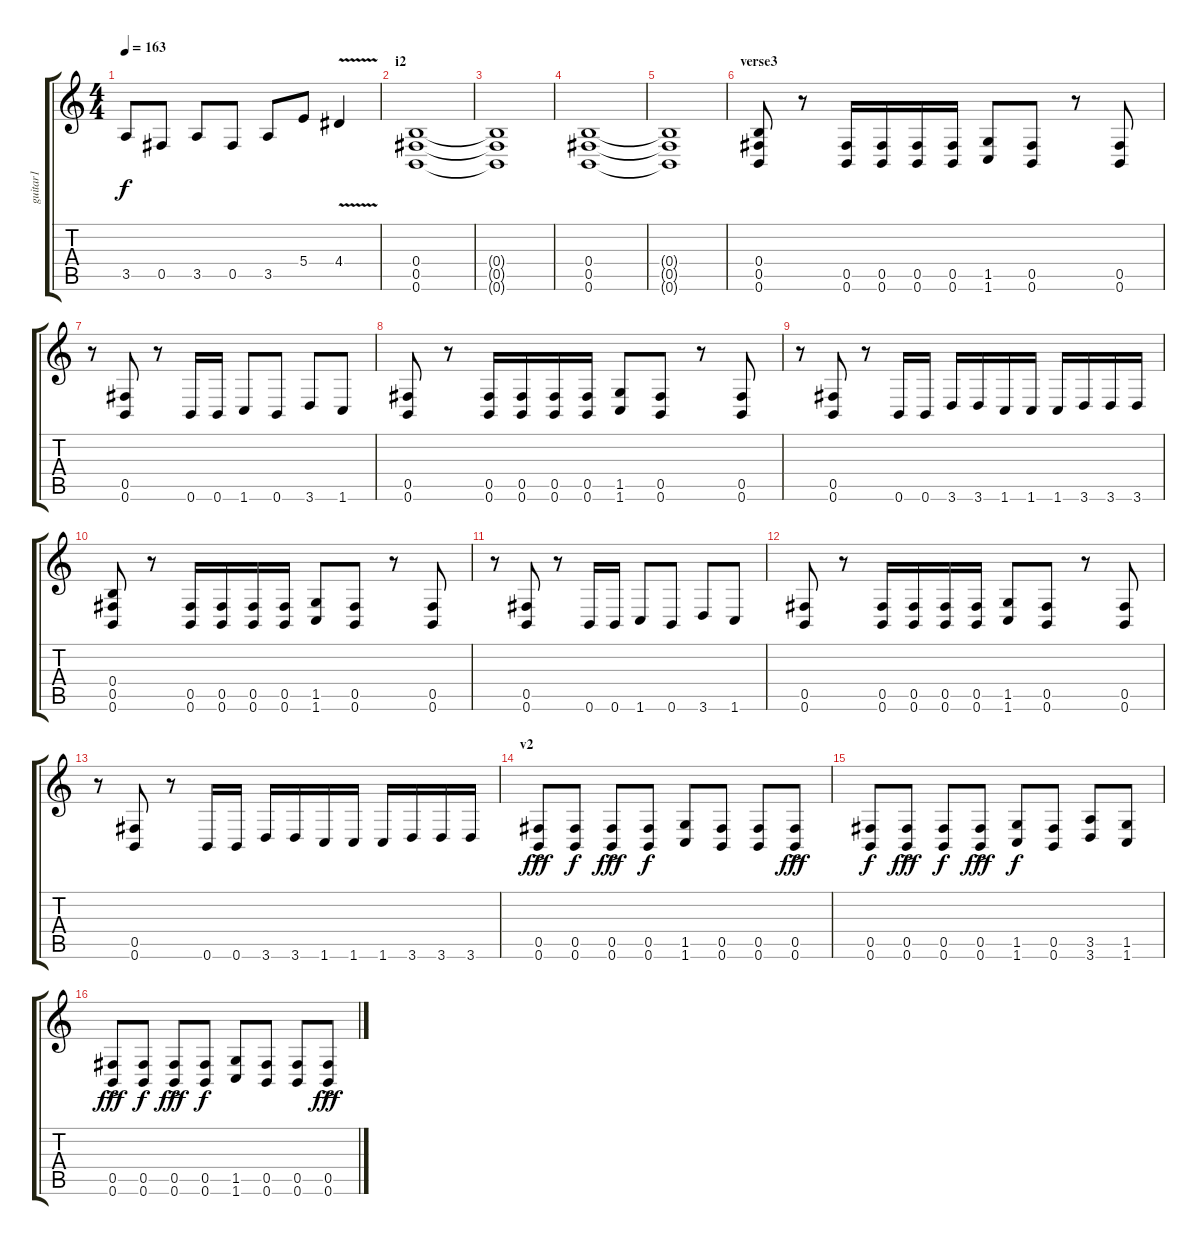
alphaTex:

\track ("guitar1" "guitar1") {instrument distortionguitar}
\staff {score tabs}
\tuning (Db4 Ab3 E3 B2 Gb2 B1) {hide}
\ts (4 4)
\tempo 163
\clef g2
\ks c
3.5.8{dy f} 0.5.8 3.5.8 0.5.8 3.5.8 5.4.8 4.4{v}.4 |
\section ("" "i2")
(0.4 0.5 0.6).1 |
(0.4{t} 0.5{t} 0.6{t}).1 |
(0.4 0.5 0.6).1 |
(0.4{t} 0.5{t} 0.6{t}).1 |
\section ("" "verse3")
(0.4 0.5 0.6).8 r.8 (0.5 0.6).16 (0.5 0.6).16 (0.5 0.6).16 (0.5 0.6).16 (1.5 1.6).8 (0.5 0.6).8 r.8 (0.5 0.6).8 |
r.8 (0.5 0.6).8 r.8 0.6.16 0.6.16 1.6.8 0.6.8 3.6.8 1.6.8 |
(0.5 0.6).8 r.8 (0.5 0.6).16 (0.5 0.6).16 (0.5 0.6).16 (0.5 0.6).16 (1.5 1.6).8 (0.5 0.6).8 r.8 (0.5 0.6).8 |
r.8 (0.5 0.6).8 r.8 0.6.16 0.6.16 3.6.16 3.6.16 1.6.16 1.6.16 1.6.16 3.6.16 3.6.16 3.6.16 |
(0.4 0.5 0.6).8 r.8 (0.5 0.6).16 (0.5 0.6).16 (0.5 0.6).16 (0.5 0.6).16 (1.5 1.6).8 (0.5 0.6).8 r.8 (0.5 0.6).8 |
r.8 (0.5 0.6).8 r.8 0.6.16 0.6.16 1.6.8 0.6.8 3.6.8 1.6.8 |
(0.5 0.6).8 r.8 (0.5 0.6).16 (0.5 0.6).16 (0.5 0.6).16 (0.5 0.6).16 (1.5 1.6).8 (0.5 0.6).8 r.8 (0.5 0.6).8 |
r.8 (0.5 0.6).8 r.8 0.6.16 0.6.16 3.6.16 3.6.16 1.6.16 1.6.16 1.6.16 3.6.16 3.6.16 3.6.16 |
\section ("" "v2")
(0.5 0.6{ac}).8{dy fff} (0.5 0.6).8{dy f} (0.5 0.6{ac}).8{dy fff} (0.5 0.6).8{dy f} (1.5 1.6).8 (0.5 0.6).8 (0.5 0.6).8 (0.5 0.6{ac}).8{dy fff} |
(0.5 0.6).8{dy f} (0.5 0.6{ac}).8{dy fff} (0.5 0.6).8{dy f} (0.5 0.6{ac}).8{dy fff} (1.5 1.6).8{dy f} (0.5 0.6).8 (3.5 3.6).8 (1.5 1.6).8 |
(0.5 0.6{ac}).8{dy fff} (0.5 0.6).8{dy f} (0.5 0.6{ac}).8{dy fff} (0.5 0.6).8{dy f} (1.5 1.6).8 (0.5 0.6).8 (0.5 0.6).8 (0.5 0.6{ac}).8{dy fff}
